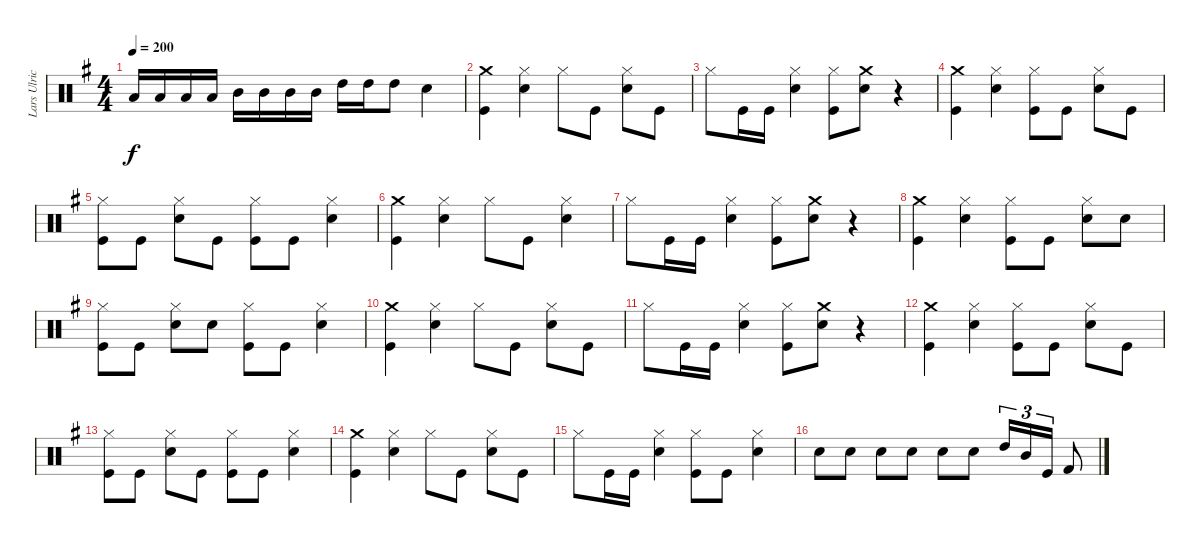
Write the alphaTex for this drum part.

\track ("Lars Ulrich" "Lars Ulric") {instrument percussion}
\staff {score}
\articulation defaults
\ts (4 4)
\tempo 200
\clef neutral
\ks g "Low Tom (hit)".16{dy f} "Low Tom (hit)".16 "Low Tom (hit)".16 "Low Tom (hit)".16 "Mid Tom (hit)".16 "Mid Tom (hit)".16 "Mid Tom (hit)".16 "Mid Tom (hit)".16 "High Tom (hit)".16 "High Tom (hit)".16 "High Tom (hit)".8 "Snare (hit) 2".4
|
("Kick (hit)" "Crash medium (hit)").4 ("Hi-Hat (closed)" "Snare (hit) 2").4 "Hi-Hat (closed)".8 "Kick (hit)".8 ("Snare (hit) 2" "Hi-Hat (closed)").8 "Kick (hit)".8 |
"Hi-Hat (closed)".8 "Kick (hit)".16 "Kick (hit)".16 ("Snare (hit) 2" "Hi-Hat (closed)").4 ("Hi-Hat (closed)" "Kick (hit)").8 ("Crash medium (hit)" "Snare (hit) 2").8 r.4 |
("Kick (hit)" "Crash medium (hit)").4 ("Hi-Hat (closed)" "Snare (hit) 2").4 ("Hi-Hat (closed)" "Kick (hit)").8 "Kick (hit)".8 ("Snare (hit) 2" "Hi-Hat (closed)").8 "Kick (hit)".8 |
("Hi-Hat (closed)" "Kick (hit)").8 "Kick (hit)".8 ("Snare (hit) 2" "Hi-Hat (closed)").8 "Kick (hit)".8 ("Hi-Hat (closed)" "Kick (hit)").8 "Kick (hit)".8 ("Snare (hit) 2" "Hi-Hat (closed)").4 |
("Kick (hit)" "Crash medium (hit)").4 ("Hi-Hat (closed)" "Snare (hit) 2").4 "Hi-Hat (closed)".8 "Kick (hit)".8 ("Snare (hit) 2" "Hi-Hat (closed)").4 |
"Hi-Hat (closed)".8 "Kick (hit)".16 "Kick (hit)".16 ("Snare (hit) 2" "Hi-Hat (closed)").4 ("Hi-Hat (closed)" "Kick (hit)").8 ("Crash medium (hit)" "Snare (hit) 2").8 r.4 |
("Crash medium (hit)" "Kick (hit)").4 ("Snare (hit) 2" "Hi-Hat (closed)").4 ("Hi-Hat (closed)" "Kick (hit)").8 "Kick (hit)".8 ("Hi-Hat (closed)" "Snare (hit) 2").8 "Snare (hit) 2".8 |
("Kick (hit)" "Hi-Hat (closed)").8 "Kick (hit)".8 ("Snare (hit) 2" "Hi-Hat (closed)").8 "Snare (hit) 2".8 ("Kick (hit)" "Hi-Hat (closed)").8 "Kick (hit)".8 ("Snare (hit) 2" "Hi-Hat (closed)").4 |
("Kick (hit)" "Crash medium (hit)").4 ("Hi-Hat (closed)" "Snare (hit) 2").4 "Hi-Hat (closed)".8 "Kick (hit)".8 ("Snare (hit) 2" "Hi-Hat (closed)").8 "Kick (hit)".8 |
"Hi-Hat (closed)".8 "Kick (hit)".16 "Kick (hit)".16 ("Snare (hit) 2" "Hi-Hat (closed)").4 ("Kick (hit)" "Hi-Hat (closed)").8 ("Crash medium (hit)" "Snare (hit) 2").8 r.4 |
("Kick (hit)" "Crash medium (hit)").4 ("Hi-Hat (closed)" "Snare (hit) 2").4 ("Kick (hit)" "Hi-Hat (closed)").8 "Kick (hit)".8 ("Snare (hit) 2" "Hi-Hat (closed)").8 "Kick (hit)".8 |
("Hi-Hat (closed)" "Kick (hit)").8 "Kick (hit)".8 ("Snare (hit) 2" "Hi-Hat (closed)").8 "Kick (hit)".8 ("Hi-Hat (closed)" "Kick (hit)").8 "Kick (hit)".8 ("Snare (hit) 2" "Hi-Hat (closed)").4 |
("Kick (hit)" "Crash medium (hit)").4 ("Hi-Hat (closed)" "Snare (hit) 2").4 "Hi-Hat (closed)".8 "Kick (hit)".8 ("Snare (hit) 2" "Hi-Hat (closed)").8 "Kick (hit)".8 |
"Hi-Hat (closed)".8 "Kick (hit)".16 "Kick (hit)".16 ("Snare (hit) 2" "Hi-Hat (closed)").4 ("Kick (hit)" "Hi-Hat (closed)").8 "Kick (hit)".8 ("Snare (hit) 2" "Hi-Hat (closed)").4 |
"Snare (hit) 2".8 "Snare (hit) 2".8 "Snare (hit) 2".8 "Snare (hit) 2".8 "Snare (hit) 2".8 "Snare (hit) 2".8 "High Tom (hit)".16{tu (3 2)} "Mid Tom (hit)".16{tu (3 2)} "Kick (hit)".16{tu (3 2)} "Kick (hit) 2".8
